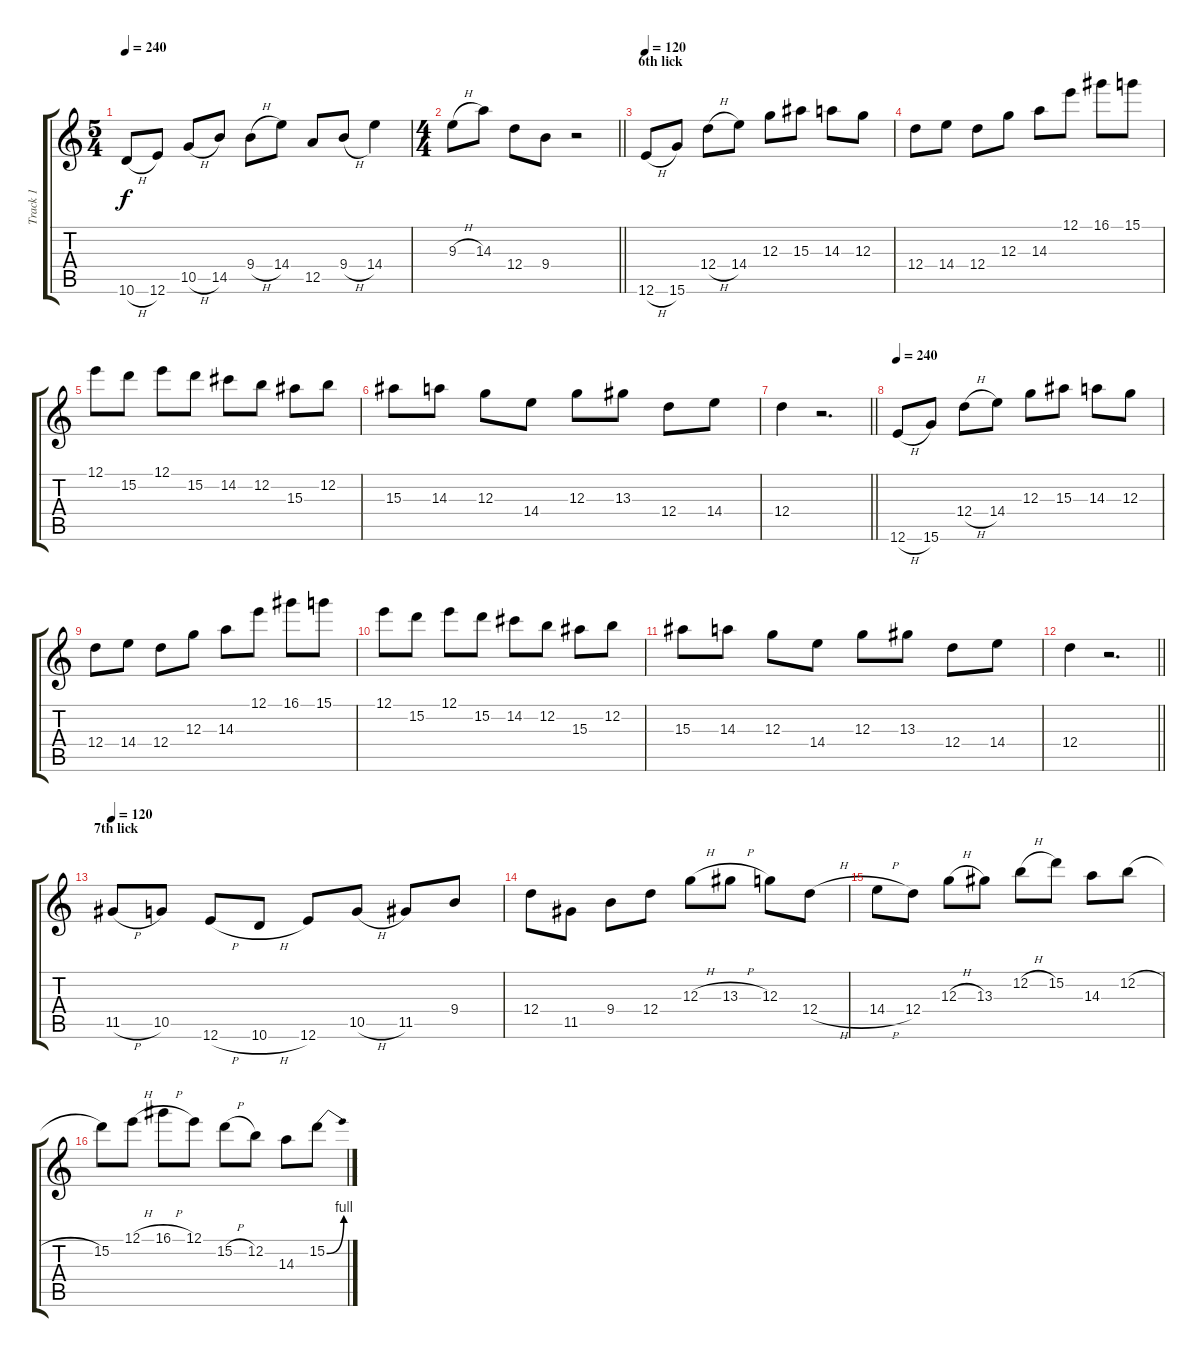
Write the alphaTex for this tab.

\track ("Track 1" "Track 1") {instrument overdrivenguitar}
\staff {score tabs}
\tuning (E4 B3 G3 D3 A2 E2) {hide}
\ts (5 4)
\tempo 240
\clef g2
\ks c
10.6{h}.8{dy f} 12.6.8 10.5{h}.8 14.5.8 9.4{h}.8 14.4.8 12.5.8 9.4{h}.8 14.4.4 |
\ts (4 4)
\barLineRight lightlight
9.3{h}.8 14.3.8 12.4.8 9.4.8 r.2 |
\section ("" "6th lick")
\tempo 120
12.6{h}.8 15.6.8 12.4{h}.8 14.4.8 12.3.8 15.3.8 14.3.8 12.3.8 |
12.4.8 14.4.8 12.4.8 12.3.8 14.3.8 12.1.8 16.1.8 15.1.8 |
12.1.8 15.2.8 12.1.8 15.2.8 14.2.8 12.2.8 15.3.8 12.2.8 |
15.3.8 14.3.8 12.3.8 14.4.8 12.3.8 13.3.8 12.4.8 14.4.8 |
\barLineRight lightlight
12.4.4 r.2{d} |
\tempo 240
12.6{h}.8 15.6.8 12.4{h}.8 14.4.8 12.3.8 15.3.8 14.3.8 12.3.8 |
12.4.8 14.4.8 12.4.8 12.3.8 14.3.8 12.1.8 16.1.8 15.1.8 |
12.1.8 15.2.8 12.1.8 15.2.8 14.2.8 12.2.8 15.3.8 12.2.8 |
15.3.8 14.3.8 12.3.8 14.4.8 12.3.8 13.3.8 12.4.8 14.4.8 |
\barLineRight lightlight
12.4.4 r.2{d} |
\section ("" "7th lick")
\tempo 120
11.5{h}.8 10.5.8 12.6{h}.8 10.6{h}.8 12.6.8 10.5{h}.8 11.5.8 9.4.8 |
12.4.8 11.5.8 9.4.8 12.4.8 12.3{h}.8 13.3{h}.8 12.3.8 12.4{h}.8 |
14.4{h}.8 12.4.8 12.3{h}.8 13.3.8 12.2{h}.8 15.2.8 14.3.8 12.2{h}.8 |
15.2.8 12.1{h}.8 16.1{h}.8 12.1.8 15.2{h}.8 12.2.8 14.3.8 15.2{be (bend 0 0 60 4)}.8
